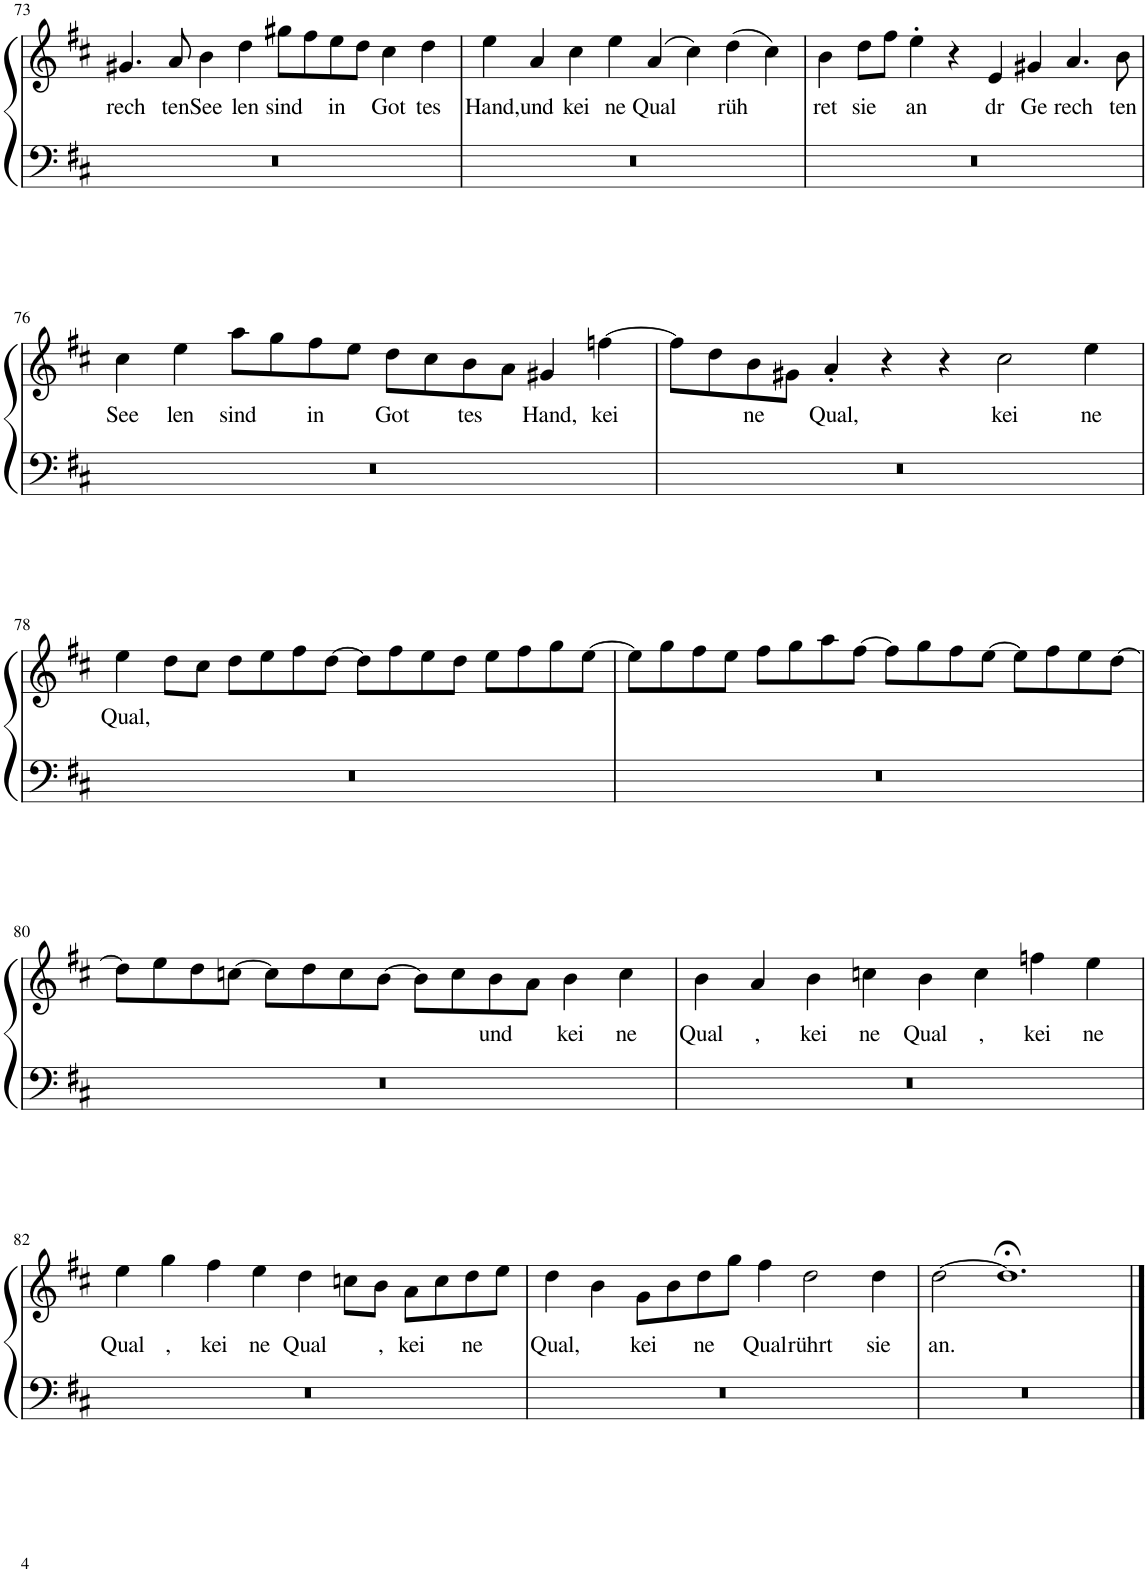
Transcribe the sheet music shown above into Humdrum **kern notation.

**kern	**kern	**text
*part1	*part1	*part1
*staff2	*staff1	*staff1
*I"Piano	*	*
*I'Pno.	*	*
!!LO:PB:g=z
*clefF4	*clefG2	*
*k[f#c#]	*k[f#c#]	*
*M4/2	*M4/2	*
=73	=73	=73
!	!	!LO:LY:b
0r	4.g#X/	rech
!	!	!LO:LY:b
.	8a/	ten
!	!	!LO:LY:b
.	4b\	See
!	!	!LO:LY:b
.	4dd\	len
!	!	!LO:LY:b
.	8gg#X\L	sind
.	8ff#\	.
!	!	!LO:LY:b
.	8ee\	in
.	8dd\J	.
!	!	!LO:LY:b
.	4cc#\	Got
!	!	!LO:LY:b
.	4dd\	tes
=74	=74	=74
!	!	!LO:LY:b
0r	4ee\	Hand,
!	!	!LO:LY:b
.	4a/	und
!	!	!LO:LY:b
.	4cc#\	kei
!	!	!LO:LY:b
.	4ee\	ne
!	!	!LO:LY:b
.	(4a/	Qual
.	4cc#\)	.
!	!	!LO:LY:b
.	(4dd\	rüh
.	4cc#\)	.
=75	=75	=75
!	!	!LO:LY:b
0r	4b\	ret
!	!	!LO:LY:b
.	8dd\L	sie
.	8ff#\J	.
!	!	!LO:LY:b
.	4ee'\	an
.	4r	.
!	!	!LO:LY:b
.	4e/	dr
!	!	!LO:LY:b
.	4g#X/	Ge
!	!	!LO:LY:b
.	4.a/	rech
!	!	!LO:LY:b
.	8b\	ten
!!LO:LB:g=z
=76	=76	=76
!	!	!LO:LY:b
0r	4cc#\	See
!	!	!LO:LY:b
.	4ee\	len
!	!	!LO:LY:b
.	8aa\L	sind
.	8gg\	.
!	!	!LO:LY:b
.	8ff#\	in
.	8ee\J	.
!	!	!LO:LY:b
.	8dd\L	Got
.	8cc#\	.
!	!	!LO:LY:b
.	8b\	tes
.	8a\J	.
!	!	!LO:LY:b
.	4g#X/	Hand,
!	!	!LO:LY:b
.	[4ffn\	kei
=77	=77	=77
0r	8ff\L]	.
.	8dd\	.
!	!	!LO:LY:b
.	8b\	ne
.	8g#X\J	.
!	!	!LO:LY:b
.	4a'/	Qual,
.	4r	.
.	4r	.
!	!	!LO:LY:b
.	2cc#\	kei
!	!	!LO:LY:b
.	4ee\	ne
!!LO:LB:g=z
=78	=78	=78
!	!	!LO:LY:b
0r	4ee\	Qual,
.	8dd\L	.
.	8cc#\J	.
.	8dd\L	.
.	8ee\	.
.	8ff#\	.
.	[8dd\J	.
.	8dd\L]	.
.	8ff#\	.
.	8ee\	.
.	8dd\J	.
.	8ee\L	.
.	8ff#\	.
.	8gg\	.
.	[8ee\J	.
=79	=79	=79
0r	8ee\L]	.
.	8gg\	.
.	8ff#\	.
.	8ee\J	.
.	8ff#\L	.
.	8gg\	.
.	8aa\	.
.	[8ff#\J	.
.	8ff#\L]	.
.	8gg\	.
.	8ff#\	.
.	[8ee\J	.
.	8ee\L]	.
.	8ff#\	.
.	8ee\	.
.	[8dd\J	.
!!LO:LB:g=z
=80	=80	=80
0r	8dd\L]	.
.	8ee\	.
.	8dd\	.
.	[8ccn\J	.
.	8cc\L]	.
.	8dd\	.
.	8cc\	.
.	[8b\J	.
.	8b\L]	.
.	8cc\	.
!	!	!LO:LY:b
.	8b\	und
.	8a\J	.
!	!	!LO:LY:b
.	4b\	kei
!	!	!LO:LY:b
.	4cc\	ne
=81	=81	=81
!	!	!LO:LY:b
0r	4b\	Qual
!	!	!LO:LY:b
.	4a/	,
!	!	!LO:LY:b
.	4b\	kei
!	!	!LO:LY:b
.	4ccn\	ne
!	!	!LO:LY:b
.	4b\	Qual
!	!	!LO:LY:b
.	4cc\	,
!	!	!LO:LY:b
.	4ffn\	kei
!	!	!LO:LY:b
.	4ee\	ne
!!LO:LB:g=z
=82	=82	=82
!	!	!LO:LY:b
0r	4ee\	Qual
!	!	!LO:LY:b
.	4gg\	,
!	!	!LO:LY:b
.	4ff#\	kei
!	!	!LO:LY:b
.	4ee\	ne
!	!	!LO:LY:b
.	4dd\	Qual
.	8ccn\L	.
!	!	!LO:LY:b
.	8b\J	,
!	!	!LO:LY:b
.	8a\L	kei
.	8cc\	.
!	!	!LO:LY:b
.	8dd\	ne
.	8ee\J	.
=83	=83	=83
!	!	!LO:LY:b
0r	4dd\	Qual,
.	4b\	.
!	!	!LO:LY:b
.	8g\L	kei
.	8b\	.
!	!	!LO:LY:b
.	8dd\	ne
.	8gg\J	.
!	!	!LO:LY:b
.	4ff#\	Qual
!	!	!LO:LY:b
.	2dd\	rührt
!	!	!LO:LY:b
.	4dd\	sie
=84	=84	=84
!	!	!LO:LY:b
0r	[2dd\	an.
.	1.dd;<]	.
==	==	==
*-	*-	*-
